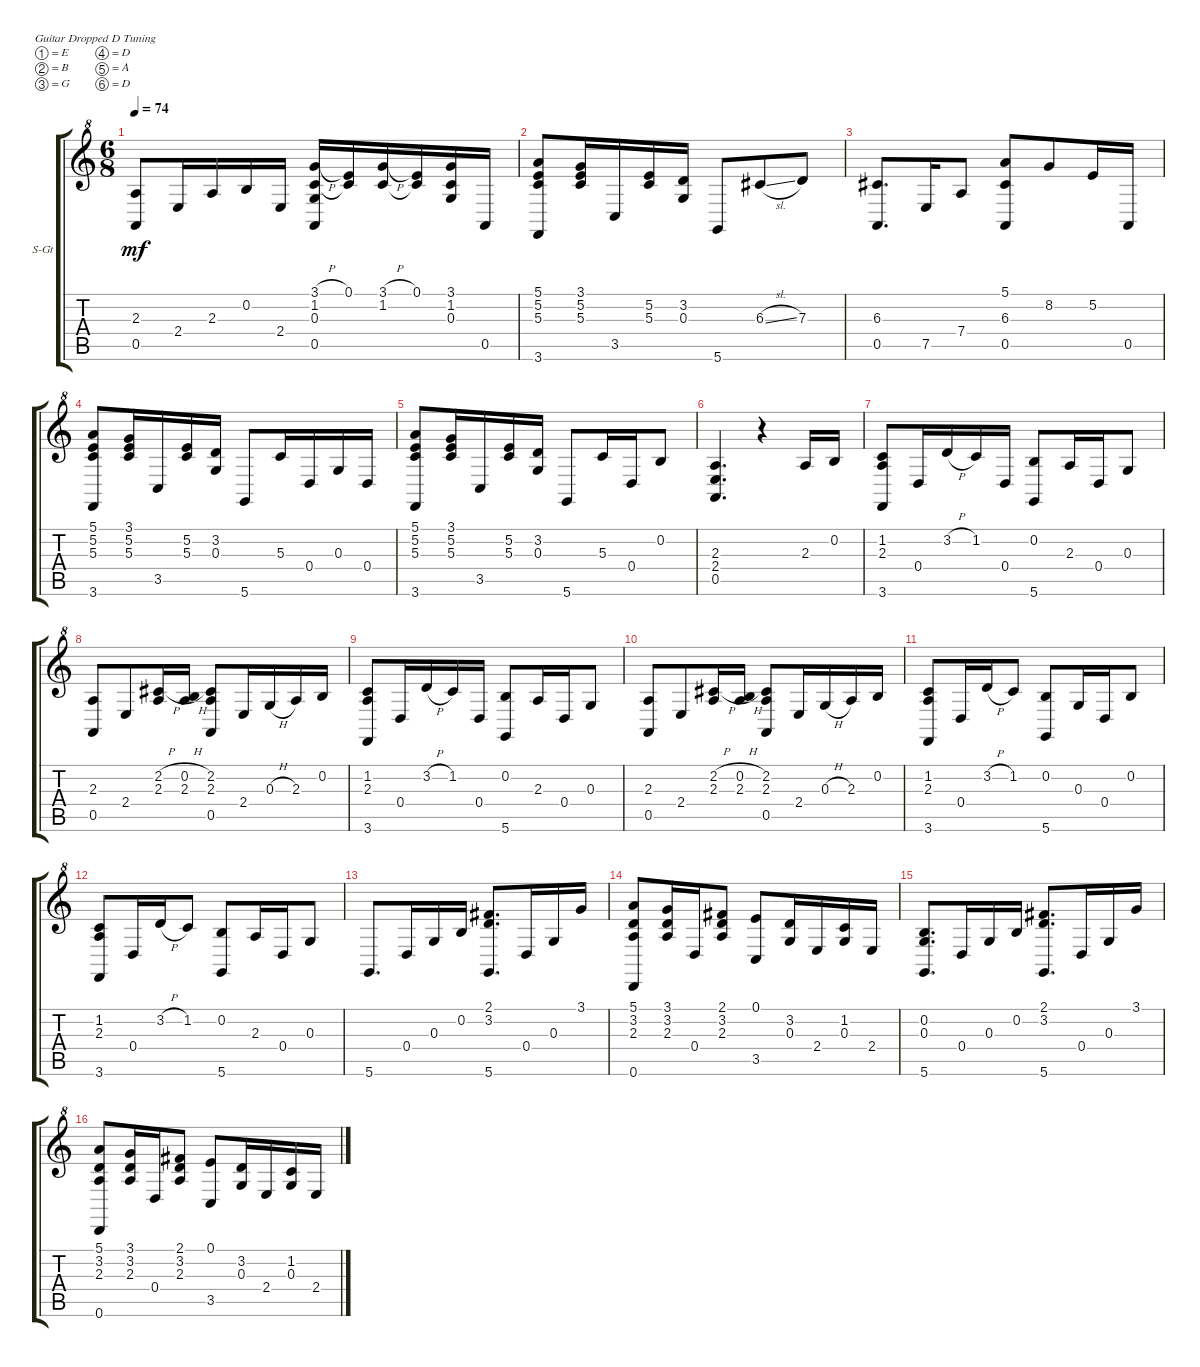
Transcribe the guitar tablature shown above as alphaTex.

\defaultSystemsLayout 4
\bracketExtendMode groupsimilarinstruments
\firstSystemTrackNameOrientation horizontal
\otherSystemsTrackNameOrientation horizontal
\track ("Steel Guitar" "S-Gt") {instrument acousticguitarsteel}
\staff {score tabs}
\tuning (E4 B3 G3 D3 A2 D2)
\ts (6 8)
\tempo 74
\clef g2
\ottava 8va
\ks c
(2.3 0.5).8{dy mf} 2.4.16 2.3.16 0.2.16 2.4.16 (0.5 0.3 1.2 3.1{h}).16 (0.1 1.2{t}).16 (3.1{h} 1.2).16 (0.1 1.2{t}).16 (3.1 1.2 0.3).16 0.5.16 |
(5.1 5.2 5.3 3.6).8 (3.1 5.2 5.3).16 3.5.16 (5.2 5.3).16 (3.2 0.3).16 5.6.8 6.3{sl}.8 7.3.8 |
(6.3 0.5).8{d} 7.5.16 7.4.8 (0.5 6.3 5.1).8 8.2.8 5.2.16 0.5.16 |
(5.1 5.2 5.3 3.6).8 (3.1 5.2 5.3).16 3.5.16 (5.2 5.3).16 (3.2 0.3).16 5.6.8 5.3.16 0.4.16 0.3.16 0.4.16 |
(5.1 5.2 5.3 3.6).8 (3.1 5.2 5.3).16 3.5.16 (5.2 5.3).16 (3.2 0.3).16 5.6.8 5.3.16 0.4.16 0.2.8 |
(2.3 2.4 0.5).4{d} r.4 2.3.16 0.2.16 |
(1.2 2.3 3.6).8 0.4.16 3.2{h}.16 1.2.16 0.4.16 (0.2 5.6).8 2.3.16 0.4.16 0.3.8 |
(2.3 0.5).8 2.4.8 (2.2{h} 2.3).16 (2.3 0.2{h}).16 (2.2 2.3 0.5).8 2.4.16 0.3{h}.16 2.3.16 0.2.16 |
(1.2 2.3 3.6).8 0.4.16 3.2{h}.16 1.2.16 0.4.16 (0.2 5.6).8 2.3.16 0.4.16 0.3.8 |
(2.3 0.5).8 2.4.8 (2.2{h} 2.3).16 (2.3 0.2{h}).16 (2.2 2.3 0.5).8 2.4.16 0.3{h}.16 2.3.16 0.2.16 |
(1.2 2.3 3.6).8 0.4.16 3.2{h}.16 1.2.8 (0.2 5.6).8 0.3.16 0.4.16 0.2.8 |
(1.2 2.3 3.6).8 0.4.16 3.2{h}.16 1.2.8 (0.2 5.6).8 2.3.16 0.4.16 0.3.8 |
5.6.8{d} 0.4.16 0.3.16 0.2.16 (3.2 2.1 5.6).8{d} 0.4.16 0.3.16 3.1.16 |
(5.1 3.2 2.3 0.6).8 (2.3 3.2 3.1).16 0.4.16 (2.3 3.2 2.1).8 (0.1 3.5).8 (3.2 0.3).16 2.4.16 (1.2 0.3).16 2.4.16 |
(5.6 0.2 0.3).8{d} 0.4.16 0.3.16 0.2.16 (3.2 2.1 5.6).8{d} 0.4.16 0.3.16 3.1.16 |
(5.1 3.2 2.3 0.6).8 (2.3 3.2 3.1).16 0.4.16 (2.3 3.2 2.1).8 (0.1 3.5).8 (3.2 0.3).16 2.4.16 (1.2 0.3).16 2.4.16
